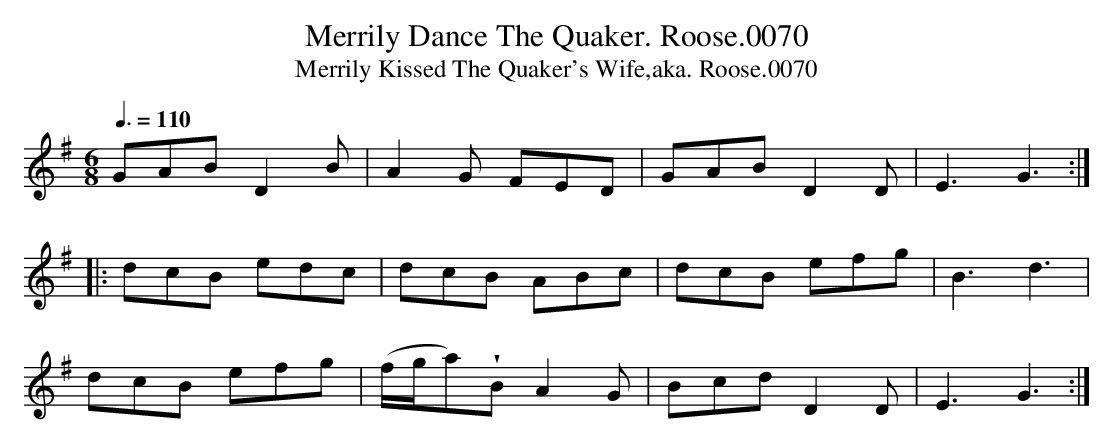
X:1
T:Merrily Dance The Quaker. Roose.0070
T:Merrily Kissed The Quaker's Wife,aka. Roose.0070
M:6/8
L:1/8
Q:3/8=110
K:G
GAB D2B | A2G FED | GAB D2D | E3 G3 :|
|: dcB edc | dcB ABc | dcB efg | B3 d3 |
dcB efg | (f/g/a)!wedge!B A2G | Bcd D2D | E3 G3 :|
